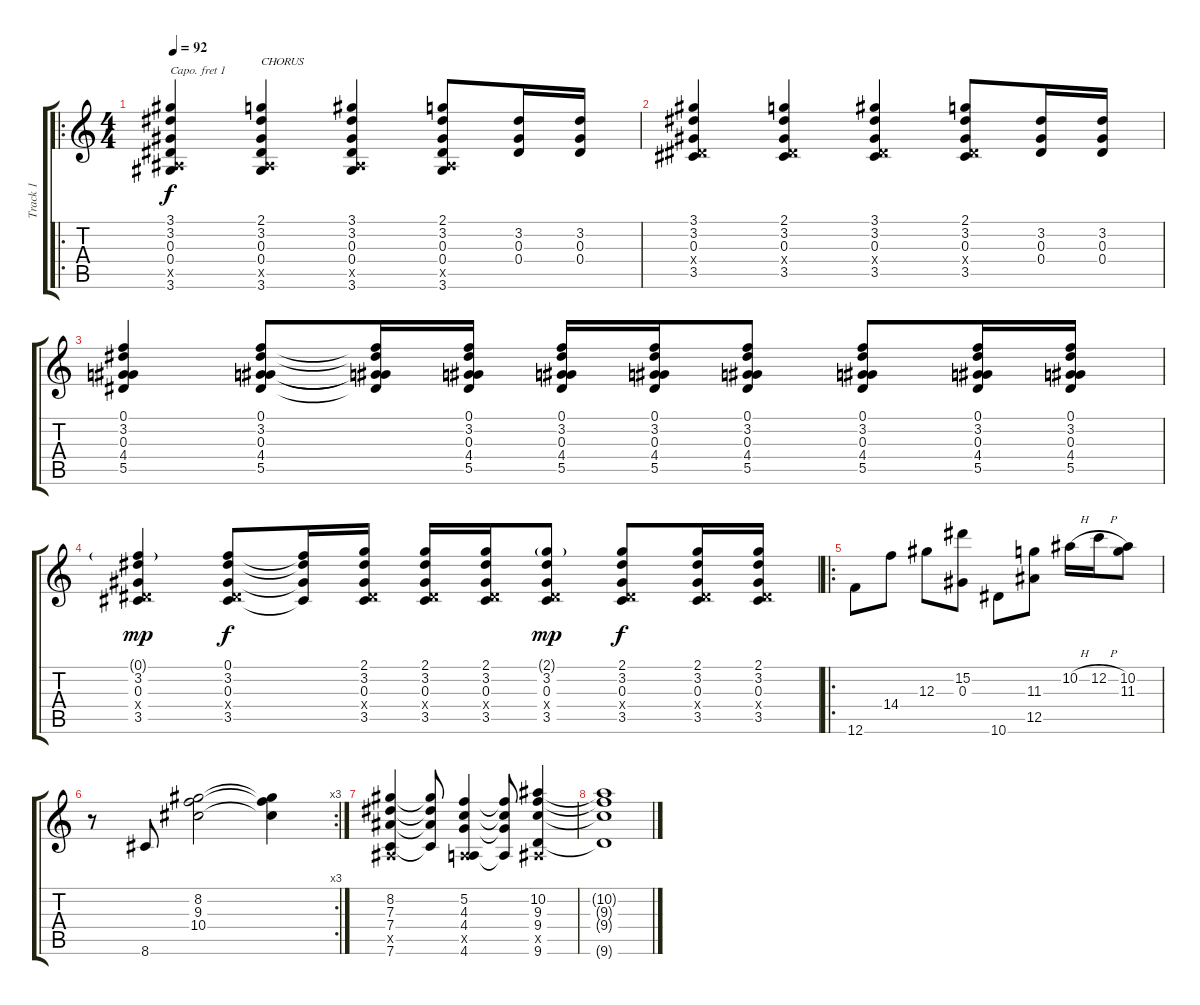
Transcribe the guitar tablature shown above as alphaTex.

\track ("Track 1" "Track 1") {instrument acousticguitarnylon}
\staff {score tabs}
\capo 1
\tuning (E4 B3 G3 D3 A2 E2) {hide}
\ro
\ts (4 4)
\tempo 92
\clef g2
\ks c
(3.1 3.2 0.3 0.4 0.5{x} 3.6).4{dy f} (2.1 3.2 0.3 0.4 0.5{x} 3.6).4{txt "CHORUS"} (3.1 3.2 0.3 0.4 0.5{x} 3.6).4 (2.1 3.2 0.3 0.4 0.5{x} 3.6).8 (3.2 0.3 0.4).16 (3.2 0.3 0.4).16 |
(3.1 3.2 0.3 0.4{x} 3.5).4 (2.1 3.2 0.3 0.4{x} 3.5).4 (3.1 3.2 0.3 0.4{x} 3.5).4 (2.1 3.2 0.3 0.4{x} 3.5).8 (3.2 0.3 0.4).16 (3.2 0.3 0.4).16 |
(0.1 3.2 0.3 4.4 5.5).4 (0.1 3.2 0.3 4.4 5.5).8 (0.1{t} 3.2{t} 0.3{t} 4.4{t} 5.5{t}).16 (0.1 3.2 0.3 4.4 5.5).16 (0.1 3.2 0.3 4.4 5.5).16 (0.1 3.2 0.3 4.4 5.5).16 (0.1 3.2 0.3 4.4 5.5).8 (0.1 3.2 0.3 4.4 5.5).8 (0.1 3.2 0.3 4.4 5.5).16 (0.1 3.2 0.3 4.4 5.5).16 |
(0.1{g} 3.2 0.3 0.4{x} 3.5).4{dy mp} (0.1 3.2 0.3 0.4{x} 3.5).8{dy f} (0.1{t} 3.2{t} 0.3{t} 3.5{t}).16 (2.1 3.2 0.3 0.4{x} 3.5).16 (2.1 3.2 0.3 0.4{x} 3.5).16 (2.1 3.2 0.3 0.4{x} 3.5).16 (2.1{g} 3.2 0.3 0.4{x} 3.5).8{dy mp} (2.1 3.2 0.3 0.4{x} 3.5).8{dy f} (2.1 3.2 0.3 0.4{x} 3.5).16 (2.1 3.2 0.3 0.4{x} 3.5).16 |
\ro
12.6.8 14.4.8 12.3.8 (15.2 0.3).8 10.6.8 (11.3 12.5).8 10.2{h}.16 12.2{h}.16 (10.2 11.3).8 |
\rc 3
r.8 8.6.8 (8.2 9.3 10.4).2 (8.2{t} 9.3{t} 10.4{t}).4 |
(8.2 7.3 7.4 0.5{x} 7.6).4 (8.2{t} 7.3{t} 7.4{t} 7.6{t}).8 (5.2 4.3 4.4 0.5{x} 4.6).4 (5.2{t} 4.3{t} 4.4{t} 4.6{t}).8 (10.2 9.3 9.4 0.5{x} 9.6).4 |
(10.2{t} 9.3{t} 9.4{t} 9.6{t}).1
